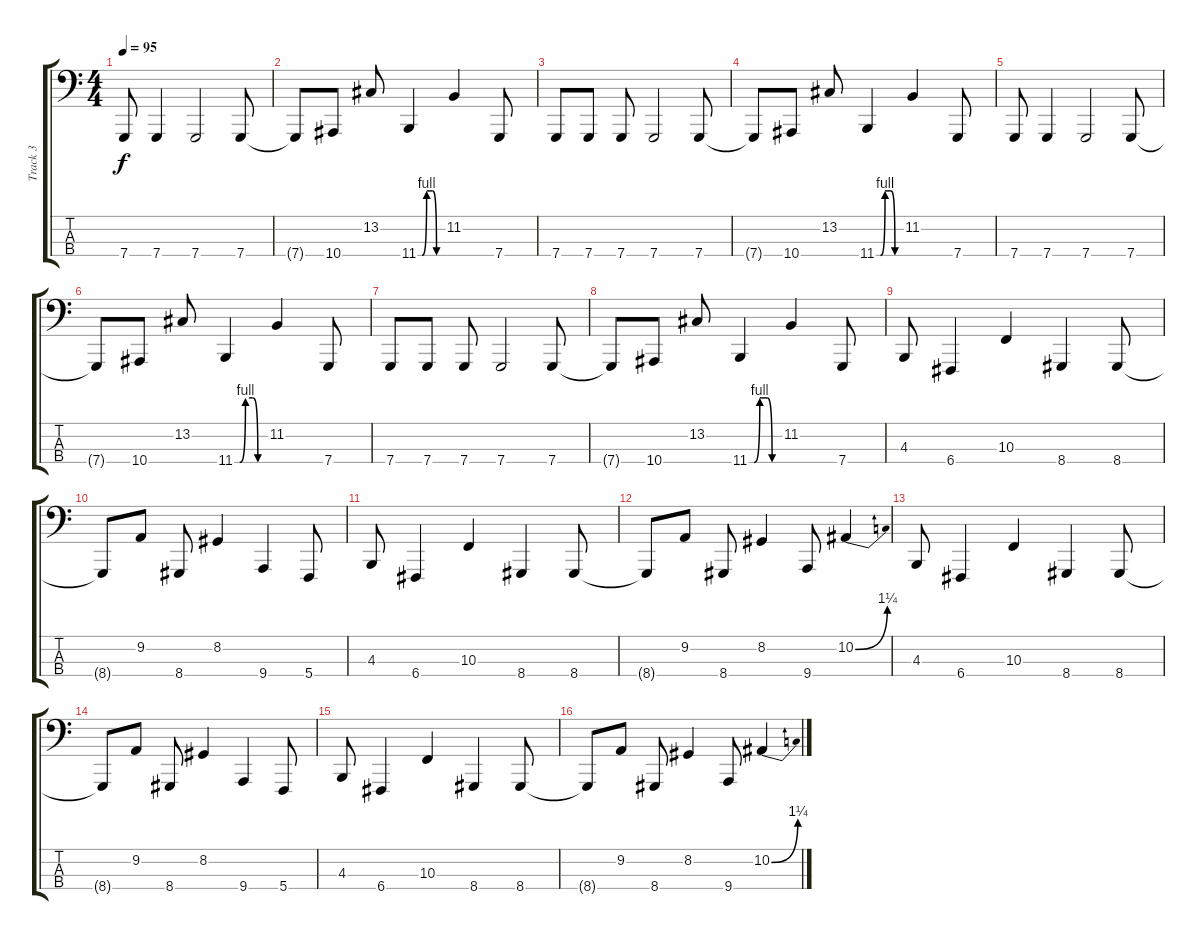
\track ("Track 3" "Track 3") {instrument lead8bassandlead}
\staff {score tabs}
\tuning (F2 C2 G1 C1) {hide}
\ts (4 4)
\tempo 95
\clef f4
\ks c
7.4.8{dy f} 7.4.4 7.4.2 7.4.8 |
7.4{t}.8 10.4.8 13.2.8 11.4{be (custom 0 0 10 0 21 4 35 4 45 0 60 0)}.4 11.2.4 7.4.8 |
7.4.8 7.4.8 7.4.8 7.4.2 7.4.8 |
7.4{t}.8 10.4.8 13.2.8 11.4{be (custom 0 0 10 0 21 4 35 4 45 0 60 0)}.4 11.2.4 7.4.8 |
7.4.8 7.4.4 7.4.2 7.4.8 |
7.4{t}.8 10.4.8 13.2.8 11.4{be (custom 0 0 10 0 21 4 35 4 45 0 60 0)}.4 11.2.4 7.4.8 |
7.4.8 7.4.8 7.4.8 7.4.2 7.4.8 |
7.4{t}.8 10.4.8 13.2.8 11.4{be (custom 0 0 10 0 21 4 35 4 45 0 60 0)}.4 11.2.4 7.4.8 |
4.3.8 6.4.4 10.3.4 8.4.4 8.4.8 |
8.4{t}.8 9.2.8 8.4.8 8.2.4 9.4.4 5.4.8 |
4.3.8 6.4.4 10.3.4 8.4.4 8.4.8 |
8.4{t}.8 9.2.8 8.4.8 8.2.4 9.4.8 10.2{be (bend 0 0 60 5)}.4 |
4.3.8 6.4.4 10.3.4 8.4.4 8.4.8 |
8.4{t}.8 9.2.8 8.4.8 8.2.4 9.4.4 5.4.8 |
4.3.8 6.4.4 10.3.4 8.4.4 8.4.8 |
8.4{t}.8 9.2.8 8.4.8 8.2.4 9.4.8 10.2{be (bend 0 0 60 5)}.4
